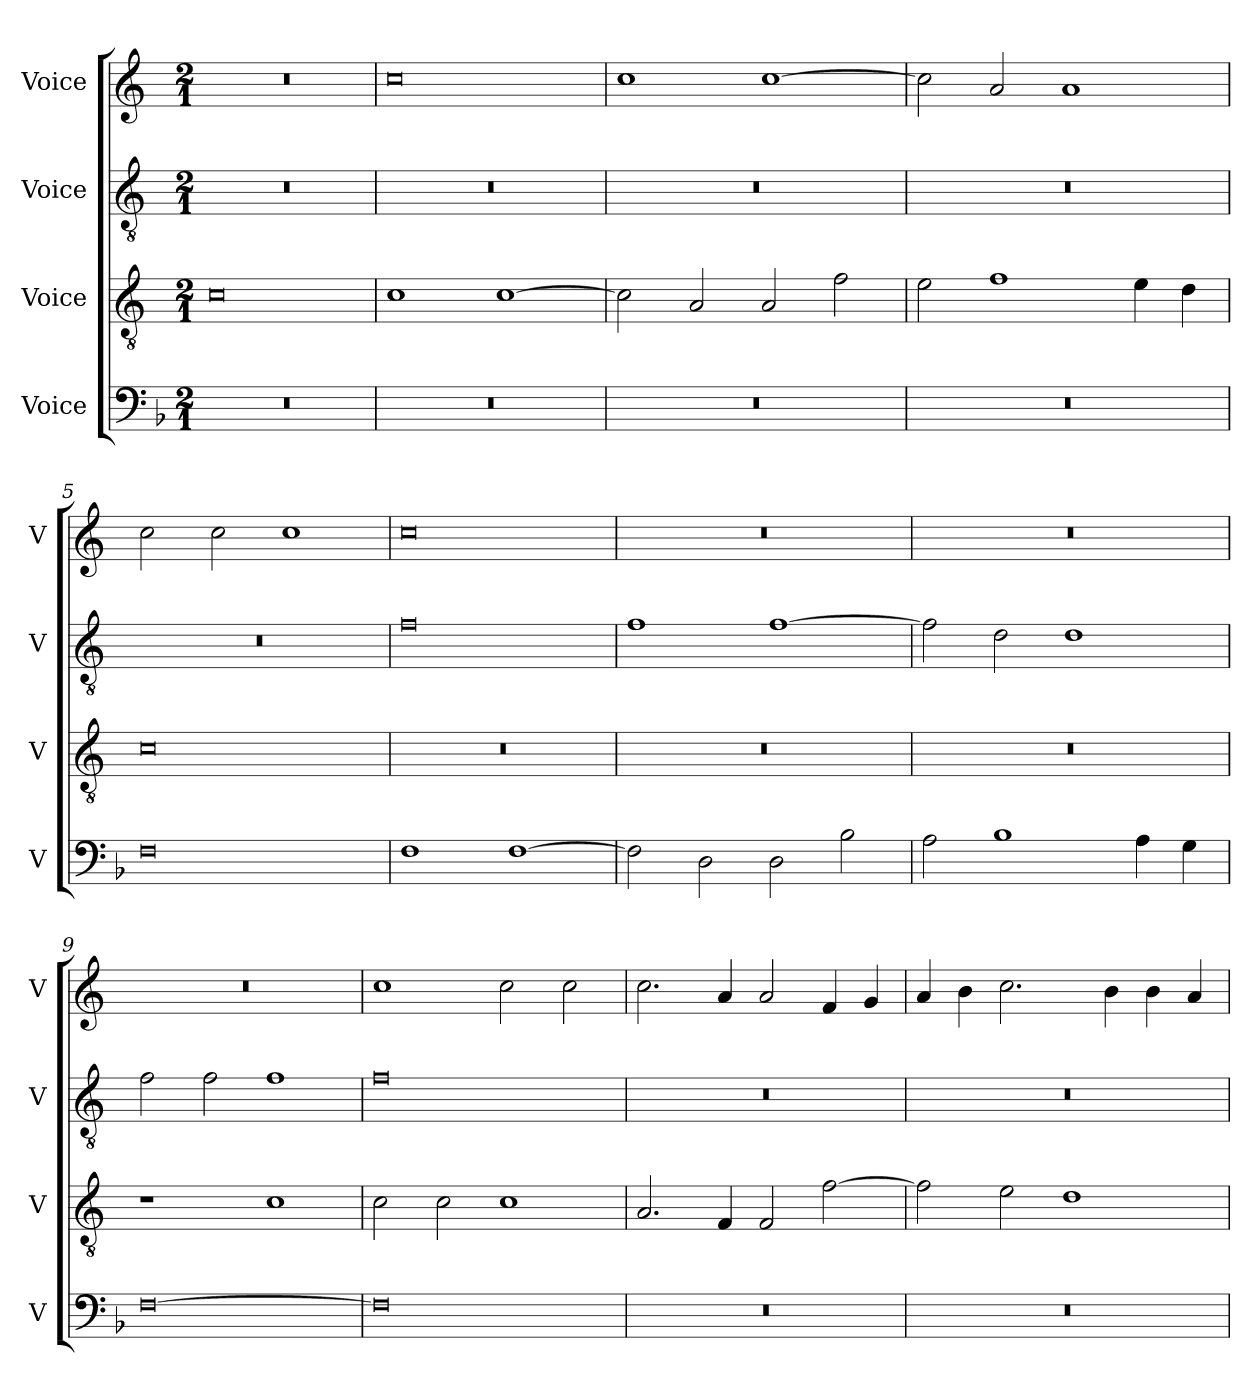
**kern	**kern	**kern	**kern
*part4	*part3	*part2	*part1
*staff4	*staff3	*staff2	*staff1
*I"Voice	*I"Voice	*I"Voice	*I"Voice
*I'V	*I'V	*I'V	*I'V
*clefF4	*clefGv2	*clefGv2	*clefG2
*k[b-]	*k[]	*k[]	*k[]
*M2/1	*M2/1	*M2/1	*M2/1
=1	=1	=1	=1
0r	0c	0r	0r
=2	=2	=2	=2
0r	1c	0r	0cc
.	[1c	.	.
=3	=3	=3	=3
0r	2c\]	0r	1cc
.	2A/	.	.
.	2A/	.	[1cc
.	2f\	.	.
=4	=4	=4	=4
0r	2e\	0r	2cc\]
.	1f	.	2a/
.	.	.	1a
.	4e\	.	.
.	4d\	.	.
!!LO:LB:g=z
=5	=5	=5	=5
0F	0c	0r	2cc\
.	.	.	2cc\
.	.	.	1cc
=6	=6	=6	=6
1F	0r	0f	0cc
[1F	.	.	.
=7	=7	=7	=7
2F\]	0r	1f	0r
2D\	.	.	.
2D\	.	[1f	.
2B-\	.	.	.
=8	=8	=8	=8
2A\	0r	2f\]	0r
1B-	.	2d\	.
.	.	1d	.
4A\	.	.	.
4G\	.	.	.
!!LO:LB:g=z
=9	=9	=9	=9
[0F	1r	2f\	0r
.	.	2f\	.
.	1c	1f	.
=10	=10	=10	=10
0F]	2c\	0f	1cc
.	2c\	.	.
.	1c	.	2cc\
.	.	.	2cc\
=11	=11	=11	=11
0r	2.A/	0r	2.cc\
.	4F/	.	4a/
.	2F/	.	2a/
.	[2f\	.	4f/
.	.	.	4g/
=12	=12	=12	=12
0r	2f\]	0r	4a/
.	.	.	4b\
.	2e\	.	2.cc\
.	1d	.	.
.	.	.	4b\
.	.	.	4b\
.	.	.	4a/
=	=	=	=
*-	*-	*-	*-
